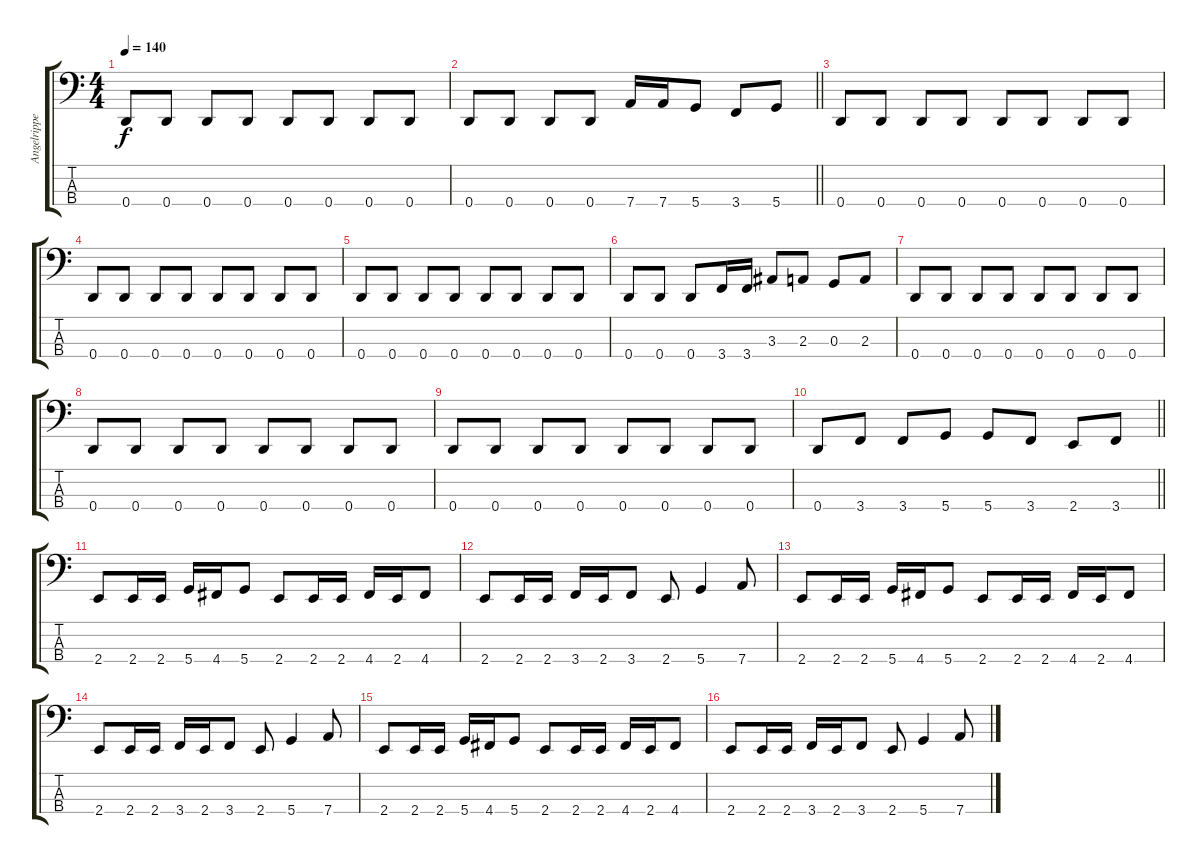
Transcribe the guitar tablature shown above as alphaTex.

\track ("Angelripper" "Angelrippe") {instrument electricbassfinger}
\staff {score tabs}
\tuning (F2 C2 G1 D1) {hide}
\ts (4 4)
\section ("" "")
\tempo 140
\clef f4
\ks c
0.4.8{dy f} 0.4.8 0.4.8 0.4.8 0.4.8 0.4.8 0.4.8 0.4.8 |
\barLineRight lightlight
0.4.8 0.4.8 0.4.8 0.4.8 7.4.16 7.4.16 5.4.8 3.4.8 5.4.8 |
\section ("" "")
0.4.8 0.4.8 0.4.8 0.4.8 0.4.8 0.4.8 0.4.8 0.4.8 |
0.4.8 0.4.8 0.4.8 0.4.8 0.4.8 0.4.8 0.4.8 0.4.8 |
0.4.8 0.4.8 0.4.8 0.4.8 0.4.8 0.4.8 0.4.8 0.4.8 |
0.4.8 0.4.8 0.4.8 3.4.16 3.4.16 3.3.8 2.3.8 0.3.8 2.3.8 |
0.4.8 0.4.8 0.4.8 0.4.8 0.4.8 0.4.8 0.4.8 0.4.8 |
0.4.8 0.4.8 0.4.8 0.4.8 0.4.8 0.4.8 0.4.8 0.4.8 |
0.4.8 0.4.8 0.4.8 0.4.8 0.4.8 0.4.8 0.4.8 0.4.8 |
\barLineRight lightlight
0.4.8 3.4.8 3.4.8 5.4.8 5.4.8 3.4.8 2.4.8 3.4.8 |
\section ("" "")
2.4.8 2.4.16 2.4.16 5.4.16 4.4.16 5.4.8 2.4.8 2.4.16 2.4.16 4.4.16 2.4.16 4.4.8 |
2.4.8 2.4.16 2.4.16 3.4.16 2.4.16 3.4.8 2.4.8 5.4.4 7.4.8 |
2.4.8 2.4.16 2.4.16 5.4.16 4.4.16 5.4.8 2.4.8 2.4.16 2.4.16 4.4.16 2.4.16 4.4.8 |
2.4.8 2.4.16 2.4.16 3.4.16 2.4.16 3.4.8 2.4.8 5.4.4 7.4.8 |
2.4.8 2.4.16 2.4.16 5.4.16 4.4.16 5.4.8 2.4.8 2.4.16 2.4.16 4.4.16 2.4.16 4.4.8 |
2.4.8 2.4.16 2.4.16 3.4.16 2.4.16 3.4.8 2.4.8 5.4.4 7.4.8
